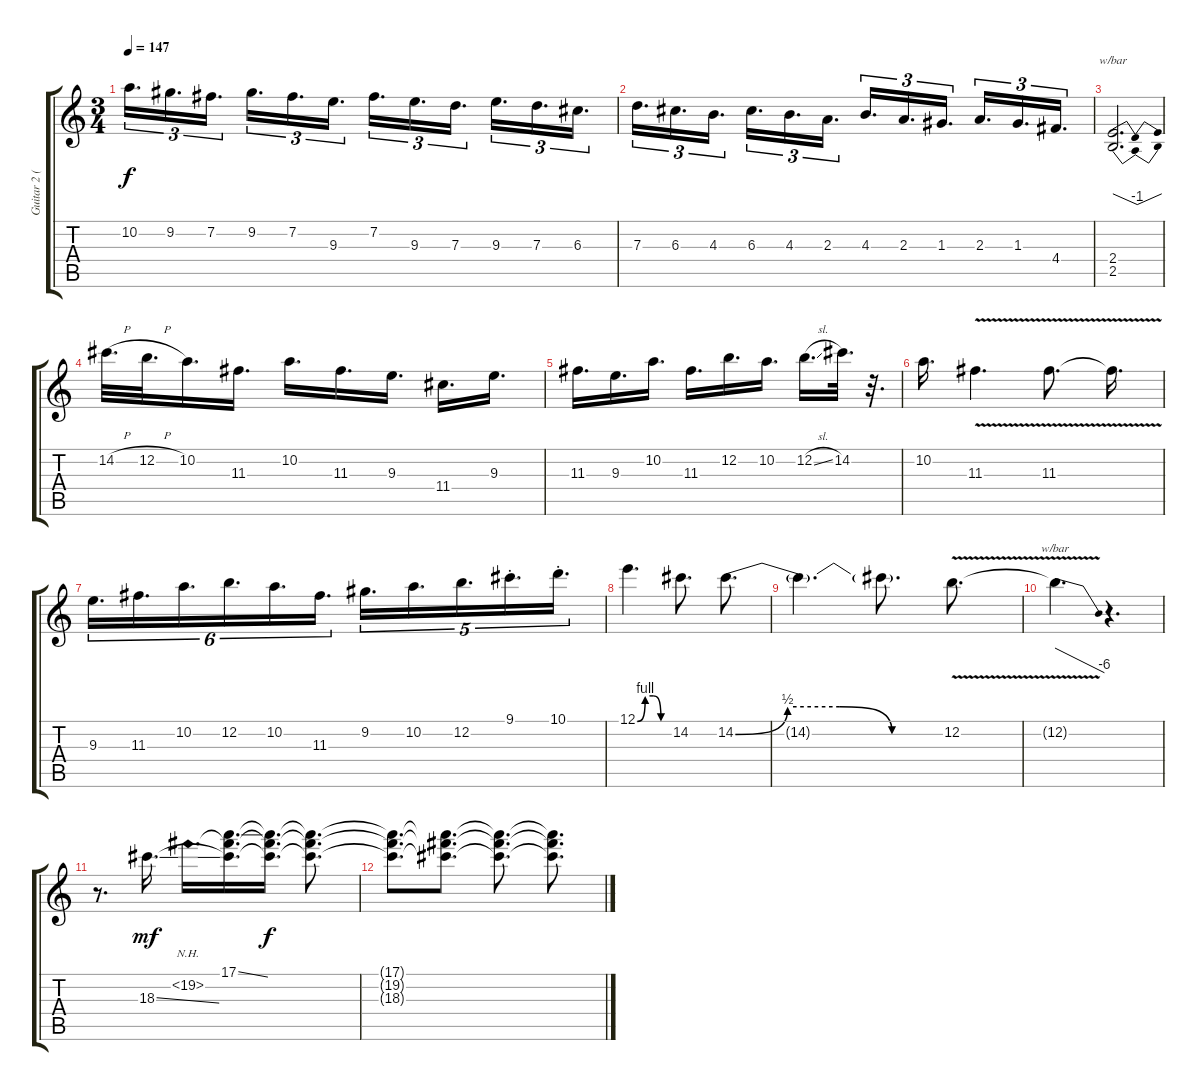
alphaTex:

\track ("Guitar 2 (Solo)" "Guitar 2 (") {instrument distortionguitar}
\staff {score tabs}
\tuning (E4 B3 G3 D3 A2 E2) {hide}
\ts (3 4)
\tempo 147
\clef g2
\ks c
10.2.16{d tu (3 2) dy f volume 16} 9.2.16{d tu (3 2)} 7.2.16{d tu (3 2)} 9.2.16{d tu (3 2)} 7.2.16{d tu (3 2)} 9.3.16{d tu (3 2)} 7.2.16{d tu (3 2)} 9.3.16{d tu (3 2)} 7.3.16{d tu (3 2)} 9.3.16{d tu (3 2)} 7.3.16{d tu (3 2)} 6.3.16{d tu (3 2)} |
7.3.16{d tu (3 2) volume 16} 6.3.16{d tu (3 2)} 4.3.16{d tu (3 2)} 6.3.16{d tu (3 2)} 4.3.16{d tu (3 2)} 2.3.16{d tu (3 2)} 4.3.16{d tu (3 2)} 2.3.16{d tu (3 2)} 1.3.16{d tu (3 2)} 2.3.16{d tu (3 2)} 1.3.16{d tu (3 2)} 4.4.16{d tu (3 2)} |
(2.4 2.5).2{d tbe (dip default 0 0 30 -4 60 0) volume 16} |
14.2{h}.32{d volume 16} 12.2{h}.32{d} 10.2.16{d} 11.3.16{d} 10.2.16{d} 11.3.16{d} 9.3.16{d} 11.4.16{d} 9.3.16{d} |
11.3.16{d volume 16} 9.3.16{d} 10.2.16{d} 11.3.16{d} 12.2.16{d} 10.2.16{d} 12.2{sl}.16{d} 14.2.32{d} r.32{d} |
10.2.16{d volume 16} 11.3{v}.4{d} 11.3{v}.8{d} 11.3{t}.16{d} |
9.3.16{d tu (6 4) volume 16} 11.3.16{d tu (6 4)} 10.2.16{d tu (6 4)} 12.2.16{d tu (6 4)} 10.2.16{d tu (6 4)} 11.3.16{d tu (6 4)} 9.2.16{d tu (5 4)} 10.2.16{d tu (5 4)} 12.2.16{d tu (5 4)} 9.1{st}.16{d tu (5 4)} 10.1{st}.16{d tu (5 4)} |
12.1{be (custom 0 0 15 4 30 4 45 0 60 0)}.4{d volume 16} 14.2.8{d} 14.2{be (custom 0 0 15 2 30 2 45 0 60 0)}.8{d} |
14.2{t}.4{d volume 16} 14.2{t}.8{d} 12.2{v}.8{d} |
12.2{t}.4{d tbe (dive default 0 0 60 -24) volume 16} r.4{d} |
r.8{d volume 16} 18.3{ss}.16{d dy mf} 19.2{nh}.16{d} (17.1{ss} 19.2{t} 18.3{t}).16{d} (17.1{t} 19.2{t} 18.3{t}).16{d dy f} (17.1{t} 19.2{t} 18.3{t}).8{d} |
\section ("" "")
(17.1{t} 19.2{t} 18.3{t}).8{d volume 12 instrument overdrivenguitar} (17.1{t} 19.2{t} 18.3{t}).8{d volume 9} (17.1{t} 19.2{t} 18.3{t}).8{d volume 7} (17.1{t} 19.2{t} 18.3{t}).8{d volume 5}
